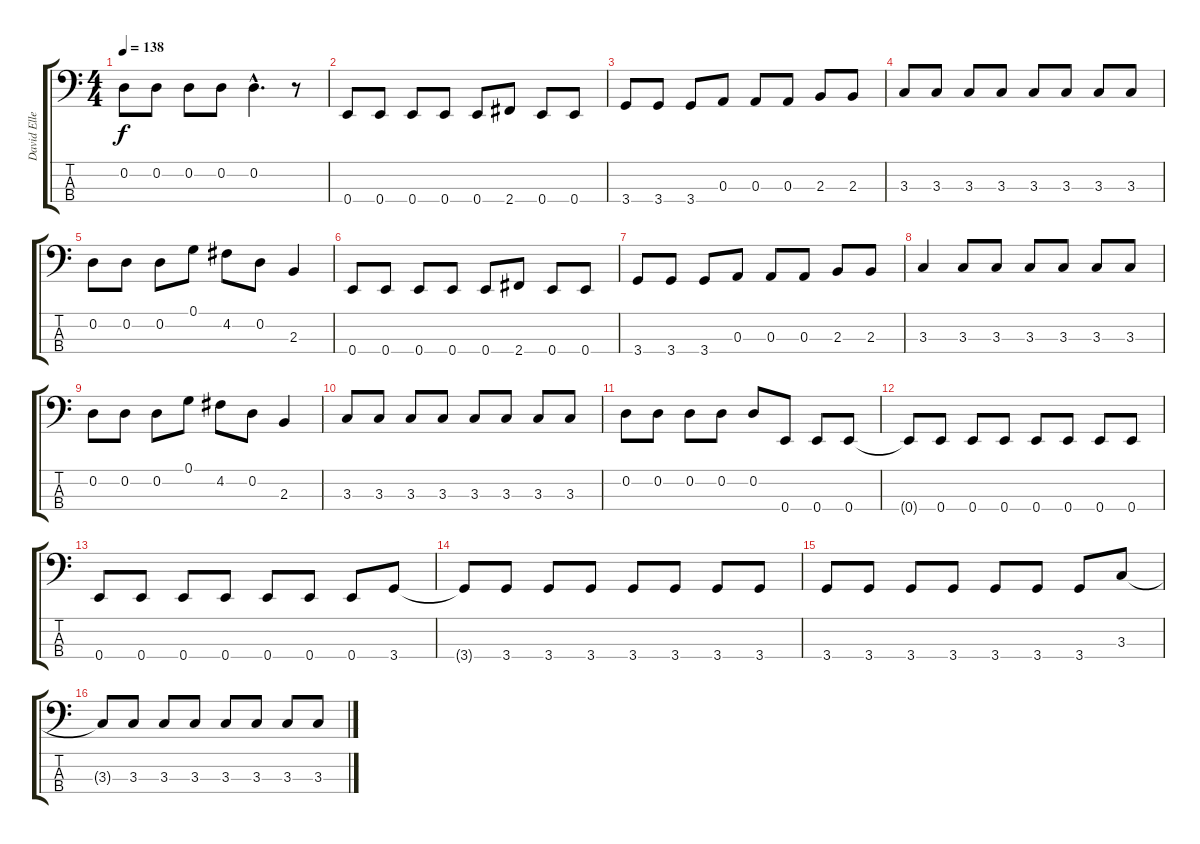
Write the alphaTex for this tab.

\track ("David Ellefson (Bass)" "David Elle") {instrument electricbasspick}
\staff {score tabs}
\tuning (G2 D2 A1 E1) {hide}
\ts (4 4)
\tempo 138
\clef f4
\ks c
0.2.8{dy f} 0.2.8 0.2.8 0.2.8 0.2{hac}.4{d} r.8 |
0.4.8 0.4.8 0.4.8 0.4.8 0.4.8 2.4.8 0.4.8 0.4.8 |
3.4.8 3.4.8 3.4.8 0.3.8 0.3.8 0.3.8 2.3.8 2.3.8 |
3.3.8 3.3.8 3.3.8 3.3.8 3.3.8 3.3.8 3.3.8 3.3.8 |
0.2.8 0.2.8 0.2.8 0.1.8 4.2.8 0.2.8 2.3.4 |
0.4.8 0.4.8 0.4.8 0.4.8 0.4.8 2.4.8 0.4.8 0.4.8 |
3.4.8 3.4.8 3.4.8 0.3.8 0.3.8 0.3.8 2.3.8 2.3.8 |
3.3.4 3.3.8 3.3.8 3.3.8 3.3.8 3.3.8 3.3.8 |
0.2.8 0.2.8 0.2.8 0.1.8 4.2.8 0.2.8 2.3.4 |
3.3.8 3.3.8 3.3.8 3.3.8 3.3.8 3.3.8 3.3.8 3.3.8 |
0.2.8 0.2.8 0.2.8 0.2.8 0.2.8 0.4.8 0.4.8 0.4.8 |
0.4{t}.8 0.4.8 0.4.8 0.4.8 0.4.8 0.4.8 0.4.8 0.4.8 |
0.4.8 0.4.8 0.4.8 0.4.8 0.4.8 0.4.8 0.4.8 3.4.8 |
3.4{t}.8 3.4.8 3.4.8 3.4.8 3.4.8 3.4.8 3.4.8 3.4.8 |
3.4.8 3.4.8 3.4.8 3.4.8 3.4.8 3.4.8 3.4.8 3.3.8 |
3.3{t}.8 3.3.8 3.3.8 3.3.8 3.3.8 3.3.8 3.3.8 3.3.8
